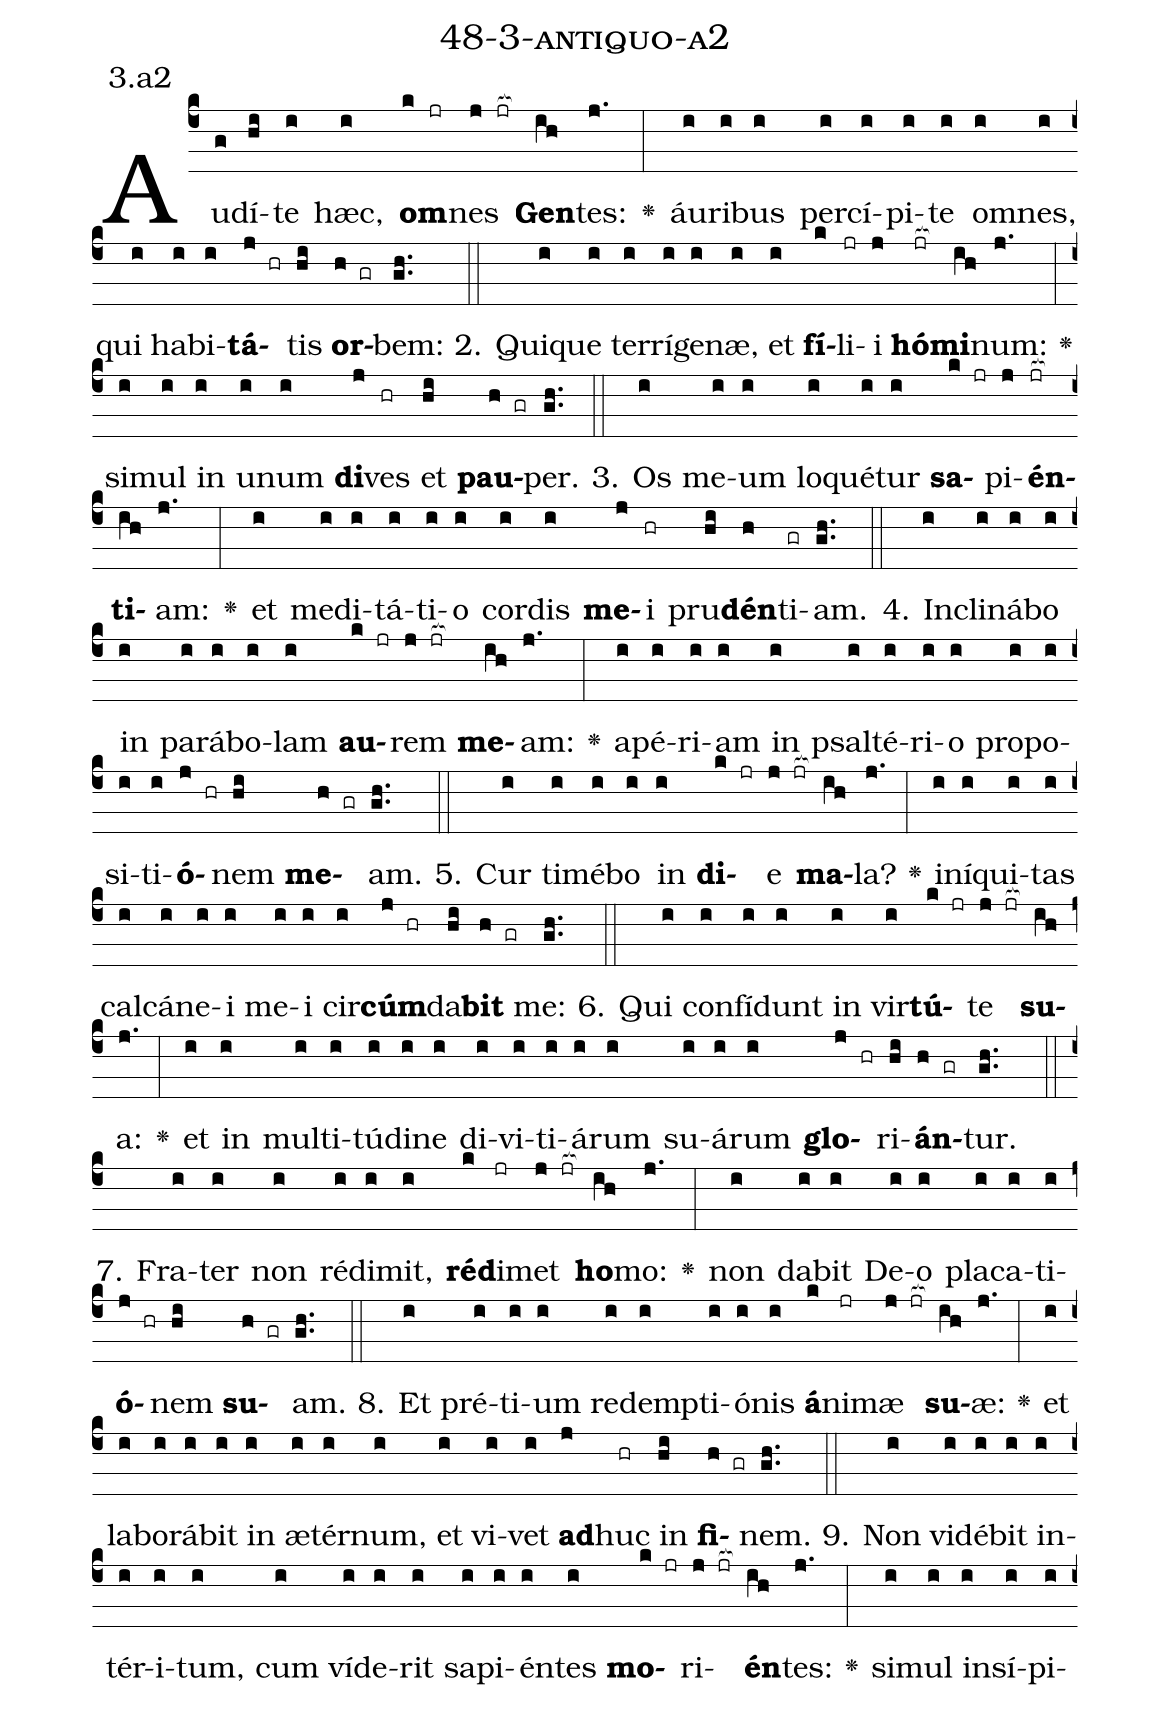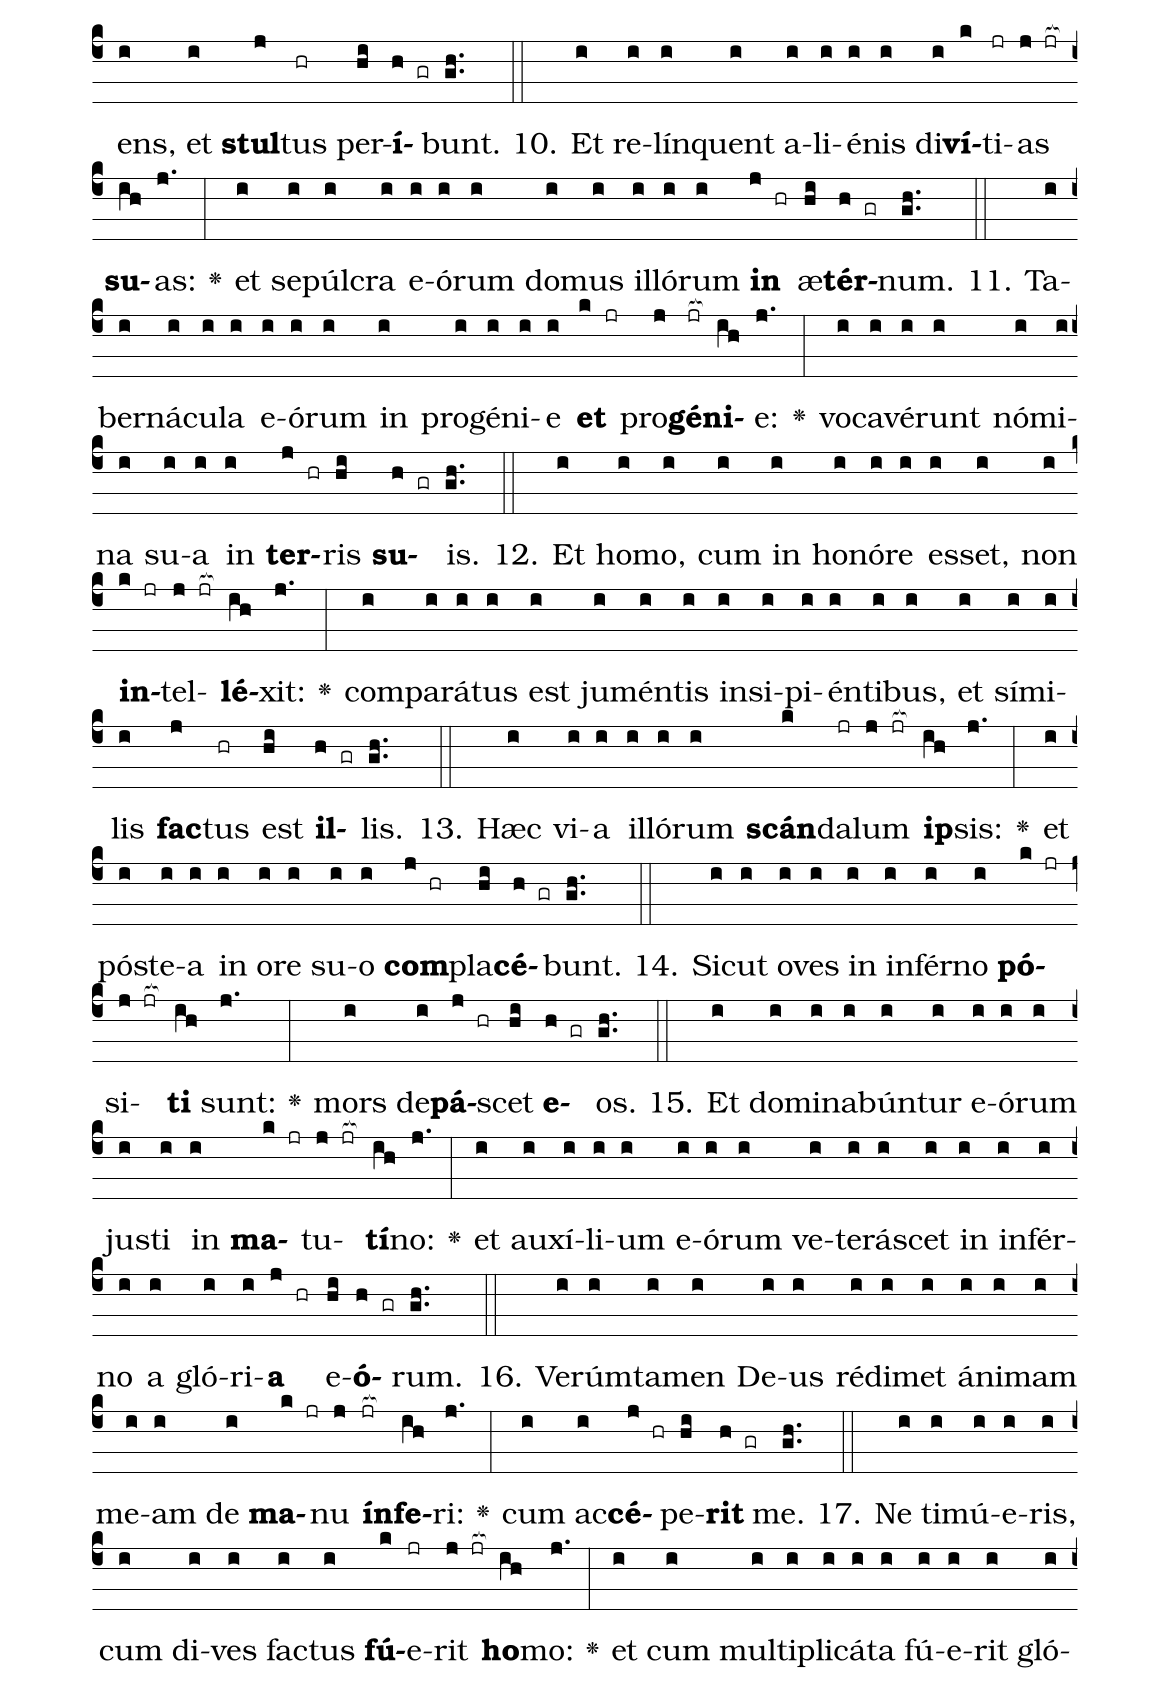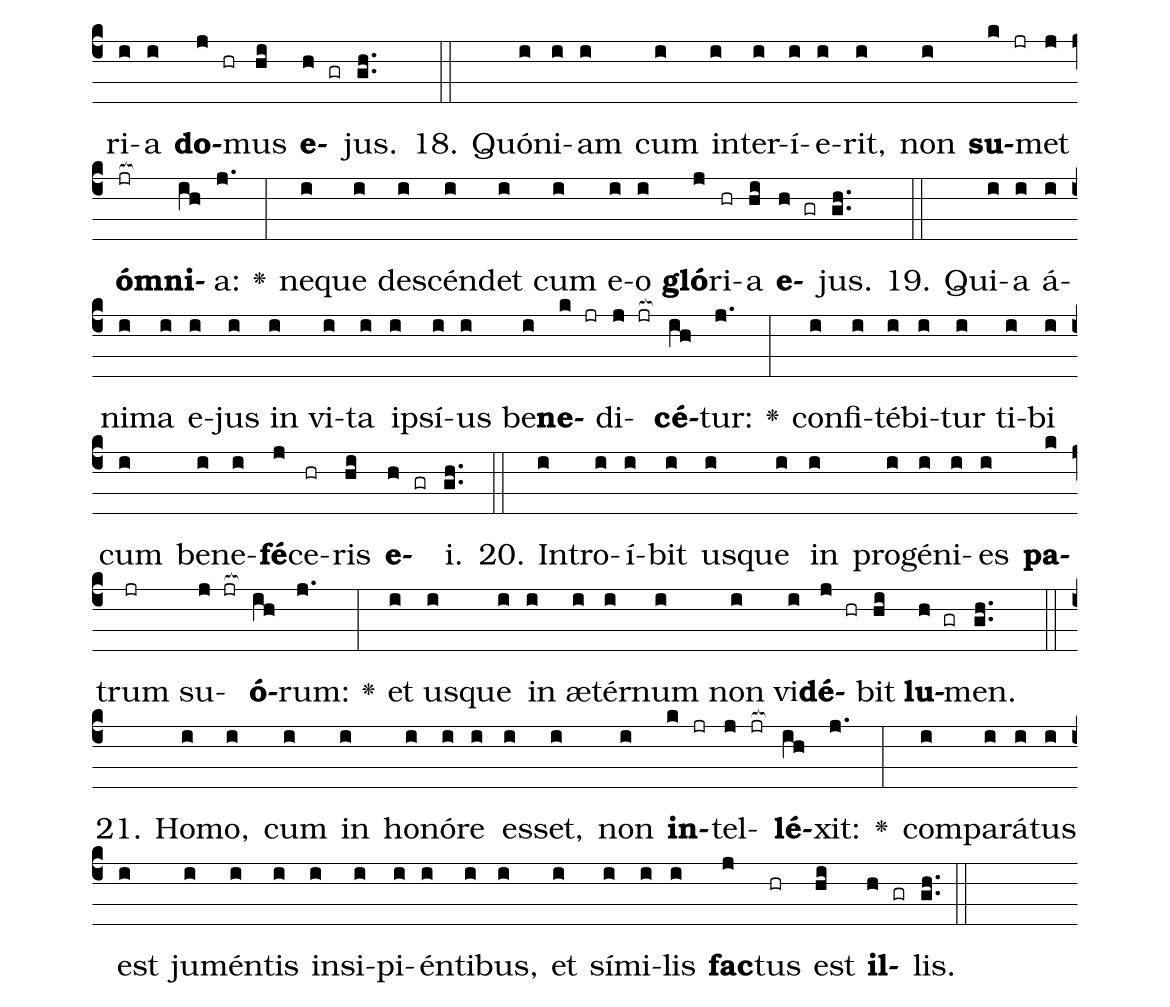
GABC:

name: 48-3-antiquo-a2;
annotation: 3.a2;
%%
(c4)Au(g)dí(hi)te(i) hæc,(i) <b>om</b>(k jr)nes(j jr[ocb:1{]) <b>Gen</b>(ih[ocb:0}])tes:(j.) <v>\greheightstar</v>(:) áu(i)ri(i)bus(i) per(i)cí(i)pi(i)te(i) om(i)nes,(i) qui(i) ha(i)bi(i)<b>tá</b>(j hr)tis(hi) <b>or</b>(h gr)bem:(gh..) (::)
2. Qui(i)que(i) ter(i)rí(i)ge(i)næ,(i) et(i) <b>fí</b>(k)li(jr)i(j) <b>hó</b>(jr[ocb:1{])<b>mi</b>(ih[ocb:0}])num:(j.) <v>\greheightstar</v>(:) si(i)mul(i) in(i) u(i)num(i) <b>di</b>(j)ves(hr) et(hi) <b>pau</b>(h gr)per.(gh..) (::)
3. Os(i) me(i)um(i) lo(i)qué(i)tur(i) <b>sa</b>(k jr)pi(j)<b>én</b>(jr[ocb:1{])<b>ti</b>(ih[ocb:0}])am:(j.) <v>\greheightstar</v>(:) et(i) me(i)di(i)tá(i)ti(i)o(i) cor(i)dis(i) <b>me</b>(j)i(hr) pru(hi)<b>dén</b>(h)ti(gr)am.(gh..) (::)
4. In(i)cli(i)ná(i)bo(i) in(i) pa(i)rá(i)bo(i)lam(i) <b>au</b>(k jr)rem(j jr[ocb:1{]) <b>me</b>(ih[ocb:0}])am:(j.) <v>\greheightstar</v>(:) a(i)pé(i)ri(i)am(i) in(i) psal(i)té(i)ri(i)o(i) pro(i)po(i)si(i)ti(i)<b>ó</b>(j hr)nem(hi) <b>me</b>(h gr)am.(gh..) (::)
5. Cur(i) ti(i)mé(i)bo(i) in(i) <b>di</b>(k jr)e(j jr[ocb:1{]) <b>ma</b>(ih[ocb:0}])la?(j.) <v>\greheightstar</v>(:) in(i)í(i)qui(i)tas(i) cal(i)cá(i)ne(i)i(i) me(i)i(i) cir(i)<b>cúm</b>(j hr)da(hi)<b>bit</b>(h gr) me:(gh..) (::)
6. Qui(i) con(i)fí(i)dunt(i) in(i) vir(i)<b>tú</b>(k jr)te(j jr[ocb:1{]) <b>su</b>(ih[ocb:0}])a:(j.) <v>\greheightstar</v>(:) et(i) in(i) mul(i)ti(i)tú(i)di(i)ne(i) di(i)vi(i)ti(i)á(i)rum(i) su(i)á(i)rum(i) <b>glo</b>(j hr)ri(hi)<b>án</b>(h gr)tur.(gh..) (::)
7. Fra(i)ter(i) non(i) réd(i)i(i)mit,(i) <b>réd</b>(k)i(jr)met(j jr[ocb:1{]) <b>ho</b>(ih[ocb:0}])mo:(j.) <v>\greheightstar</v>(:) non(i) da(i)bit(i) De(i)o(i) pla(i)ca(i)ti(i)<b>ó</b>(j hr)nem(hi) <b>su</b>(h gr)am.(gh..) (::)
8. Et(i) pré(i)ti(i)um(i) red(i)emp(i)ti(i)ó(i)nis(i) <b>á</b>(k)ni(jr)mæ(j jr[ocb:1{]) <b>su</b>(ih[ocb:0}])æ:(j.) <v>\greheightstar</v>(:) et(i) la(i)bo(i)rá(i)bit(i) in(i) æ(i)tér(i)num,(i) et(i) vi(i)vet(i) <b>ad</b>(j)huc(hr) in(hi) <b>fi</b>(h gr)nem.(gh..) (::)
9. Non(i) vi(i)dé(i)bit(i) in(i)tér(i)i(i)tum,(i) cum(i) ví(i)de(i)rit(i) sa(i)pi(i)én(i)tes(i) <b>mo</b>(k jr)ri(j jr[ocb:1{])<b>én</b>(ih[ocb:0}])tes:(j.) <v>\greheightstar</v>(:) si(i)mul(i) in(i)sí(i)pi(i)ens,(i) et(i) <b>stul</b>(j)tus(hr) per(hi)<b>í</b>(h gr)bunt.(gh..) (::)
10. Et(i) re(i)lín(i)quent(i) a(i)li(i)é(i)nis(i) di(i)<b>ví</b>(k)ti(jr)as(j jr[ocb:1{]) <b>su</b>(ih[ocb:0}])as:(j.) <v>\greheightstar</v>(:) et(i) se(i)púl(i)cra(i) e(i)ó(i)rum(i) do(i)mus(i) il(i)ló(i)rum(i) <b>in</b>(j hr) æ(hi)<b>tér</b>(h gr)num.(gh..) (::)
11. Ta(i)ber(i)ná(i)cu(i)la(i) e(i)ó(i)rum(i) in(i) pro(i)gé(i)ni(i)e(i) <b>et</b>(k jr) pro(j)<b>gé</b>(jr[ocb:1{])<b>ni</b>(ih[ocb:0}])e:(j.) <v>\greheightstar</v>(:) vo(i)ca(i)vé(i)runt(i) nó(i)mi(i)na(i) su(i)a(i) in(i) <b>ter</b>(j hr)ris(hi) <b>su</b>(h gr)is.(gh..) (::)
12. Et(i) ho(i)mo,(i) cum(i) in(i) ho(i)nó(i)re(i) es(i)set,(i) non(i) <b>in</b>(k jr)tel(j jr[ocb:1{])<b>lé</b>(ih[ocb:0}])xit:(j.) <v>\greheightstar</v>(:) com(i)pa(i)rá(i)tus(i) est(i) ju(i)mén(i)tis(i) in(i)si(i)pi(i)én(i)ti(i)bus,(i) et(i) sí(i)mi(i)lis(i) <b>fac</b>(j)tus(hr) est(hi) <b>il</b>(h gr)lis.(gh..) (::)
13. Hæc(i) vi(i)a(i) il(i)ló(i)rum(i) <b>scán</b>(k)da(jr)lum(j jr[ocb:1{]) <b>ip</b>(ih[ocb:0}])sis:(j.) <v>\greheightstar</v>(:) et(i) póst(i)e(i)a(i) in(i) o(i)re(i) su(i)o(i) <b>com</b>(j hr)pla(hi)<b>cé</b>(h gr)bunt.(gh..) (::)
14. Sic(i)ut(i) o(i)ves(i) in(i) in(i)fér(i)no(i) <b>pó</b>(k jr)si(j jr[ocb:1{])<b>ti</b>(ih[ocb:0}]) sunt:(j.) <v>\greheightstar</v>(:) mors(i) de(i)<b>pá</b>(j hr)scet(hi) <b>e</b>(h gr)os.(gh..) (::)
15. Et(i) do(i)mi(i)na(i)bún(i)tur(i) e(i)ó(i)rum(i) jus(i)ti(i) in(i) <b>ma</b>(k jr)tu(j jr[ocb:1{])<b>tí</b>(ih[ocb:0}])no:(j.) <v>\greheightstar</v>(:) et(i) au(i)xí(i)li(i)um(i) e(i)ó(i)rum(i) ve(i)te(i)rá(i)scet(i) in(i) in(i)fér(i)no(i) a(i) gló(i)ri(i)<b>a</b>(j hr) e(hi)<b>ó</b>(h gr)rum.(gh..) (::)
16. Ve(i)rúm(i)ta(i)men(i) De(i)us(i) réd(i)i(i)met(i) á(i)ni(i)mam(i) me(i)am(i) de(i) <b>ma</b>(k jr)nu(j) <b>ín</b>(jr[ocb:1{])<b>fe</b>(ih[ocb:0}])ri:(j.) <v>\greheightstar</v>(:) cum(i) ac(i)<b>cé</b>(j hr)pe(hi)<b>rit</b>(h gr) me.(gh..) (::)
17. Ne(i) ti(i)mú(i)e(i)ris,(i) cum(i) di(i)ves(i) fac(i)tus(i) <b>fú</b>(k)e(jr)rit(j jr[ocb:1{]) <b>ho</b>(ih[ocb:0}])mo:(j.) <v>\greheightstar</v>(:) et(i) cum(i) mul(i)ti(i)pli(i)cá(i)ta(i) fú(i)e(i)rit(i) gló(i)ri(i)a(i) <b>do</b>(j hr)mus(hi) <b>e</b>(h gr)jus.(gh..) (::)
18. Quón(i)i(i)am(i) cum(i) in(i)ter(i)í(i)e(i)rit,(i) non(i) <b>su</b>(k jr)met(j) <b>óm</b>(jr[ocb:1{])<b>ni</b>(ih[ocb:0}])a:(j.) <v>\greheightstar</v>(:) ne(i)que(i) de(i)scén(i)det(i) cum(i) e(i)o(i) <b>gló</b>(j)ri(hr)a(hi) <b>e</b>(h gr)jus.(gh..) (::)
19. Qui(i)a(i) á(i)ni(i)ma(i) e(i)jus(i) in(i) vi(i)ta(i) ip(i)sí(i)us(i) be(i)<b>ne</b>(k jr)di(j jr[ocb:1{])<b>cé</b>(ih[ocb:0}])tur:(j.) <v>\greheightstar</v>(:) con(i)fi(i)té(i)bi(i)tur(i) ti(i)bi(i) cum(i) be(i)ne(i)<b>fé</b>(j)ce(hr)ris(hi) <b>e</b>(h gr)i.(gh..) (::)
20. In(i)tro(i)í(i)bit(i) us(i)que(i) in(i) pro(i)gé(i)ni(i)es(i) <b>pa</b>(k)trum(jr) su(j jr[ocb:1{])<b>ó</b>(ih[ocb:0}])rum:(j.) <v>\greheightstar</v>(:) et(i) us(i)que(i) in(i) æ(i)tér(i)num(i) non(i) vi(i)<b>dé</b>(j hr)bit(hi) <b>lu</b>(h gr)men.(gh..) (::)
21. Ho(i)mo,(i) cum(i) in(i) ho(i)nó(i)re(i) es(i)set,(i) non(i) <b>in</b>(k jr)tel(j jr[ocb:1{])<b>lé</b>(ih[ocb:0}])xit:(j.) <v>\greheightstar</v>(:) com(i)pa(i)rá(i)tus(i) est(i) ju(i)mén(i)tis(i) in(i)si(i)pi(i)én(i)ti(i)bus,(i) et(i) sí(i)mi(i)lis(i) <b>fac</b>(j)tus(hr) est(hi) <b>il</b>(h gr)lis.(gh..) (::)
